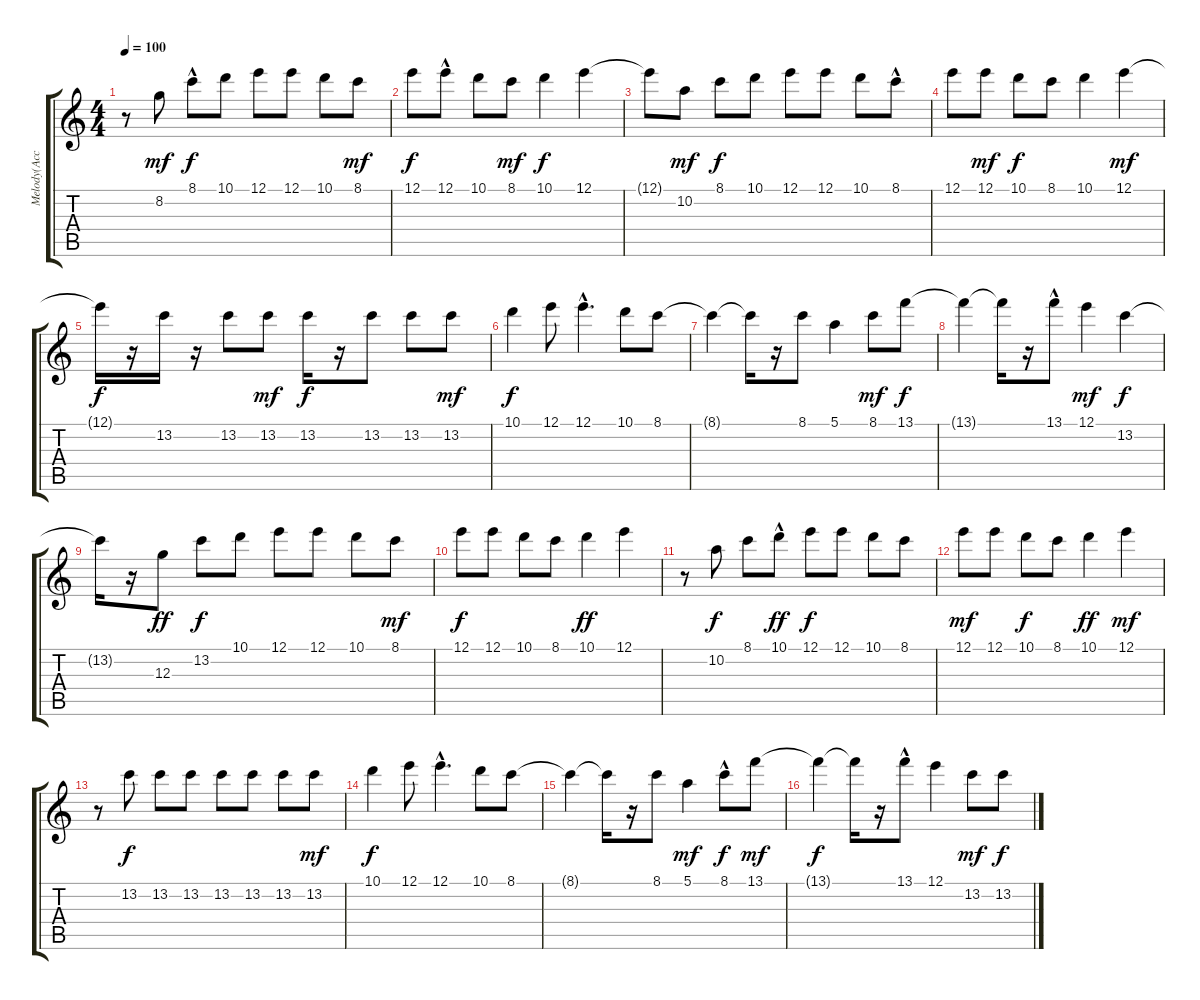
\track ("Melody(Acco)" "Melody(Acc") {instrument acousticguitarnylon}
\staff {score tabs}
\tuning (E4 B3 G3 D3 A2 E2) {hide}
\ts (4 4)
\tempo 100
\clef g2
\ks c
r.8{dy mf} 8.2.8 8.1{hac}.8{dy f} 10.1.8 12.1.8 12.1.8 10.1.8 8.1.8{dy mf} |
12.1.8{dy f} 12.1{hac}.8 10.1.8 8.1.8{dy mf} 10.1.4{dy f} 12.1.4 |
12.1{t}.8 10.2.8{dy mf} 8.1.8{dy f} 10.1.8 12.1.8 12.1.8 10.1.8 8.1{hac}.8 |
12.1.8 12.1.8{dy mf} 10.1.8{dy f} 8.1.8 10.1.4 12.1.4{dy mf} |
12.1{t}.16{dy f} r.16 13.2.16 r.16 13.2.8 13.2.8{dy mf} 13.2.16{dy f} r.16 13.2.8 13.2.8 13.2.8{dy mf} |
10.1.4{dy f} 12.1.8 12.1{hac}.4{d} 10.1.8 8.1.8 |
8.1{t}.4 8.1{t}.16 r.16 8.1.8 5.1.4 8.1.8{dy mf} 13.1.8{dy f} |
13.1{t}.4 13.1{t}.16 r.16 13.1{hac}.8 12.1.4{dy mf} 13.2.4{dy f} |
13.2{t}.16 r.16 12.3.8{dy ff} 13.2.8{dy f} 10.1.8 12.1.8 12.1.8 10.1.8 8.1.8{dy mf} |
12.1.8{dy f} 12.1.8 10.1.8 8.1.8 10.1.4{dy ff} 12.1.4 |
r.8 10.2.8{dy f} 8.1.8 10.1{hac}.8{dy ff} 12.1.8{dy f} 12.1.8 10.1.8 8.1.8 |
12.1.8{dy mf} 12.1.8 10.1.8{dy f} 8.1.8 10.1.4{dy ff} 12.1.4{dy mf} |
r.8 13.2.8{dy f} 13.2.8 13.2.8 13.2.8 13.2.8 13.2.8 13.2.8{dy mf} |
10.1.4{dy f} 12.1.8 12.1{hac}.4{d} 10.1.8 8.1.8 |
8.1{t}.4 8.1{t}.16 r.16 8.1.8 5.1.4{dy mf} 8.1{hac}.8{dy f} 13.1.8{dy mf} |
13.1{t}.4{dy f} 13.1{t}.16 r.16 13.1{hac}.8 12.1.4 13.2.8{dy mf} 13.2.8{dy f}
